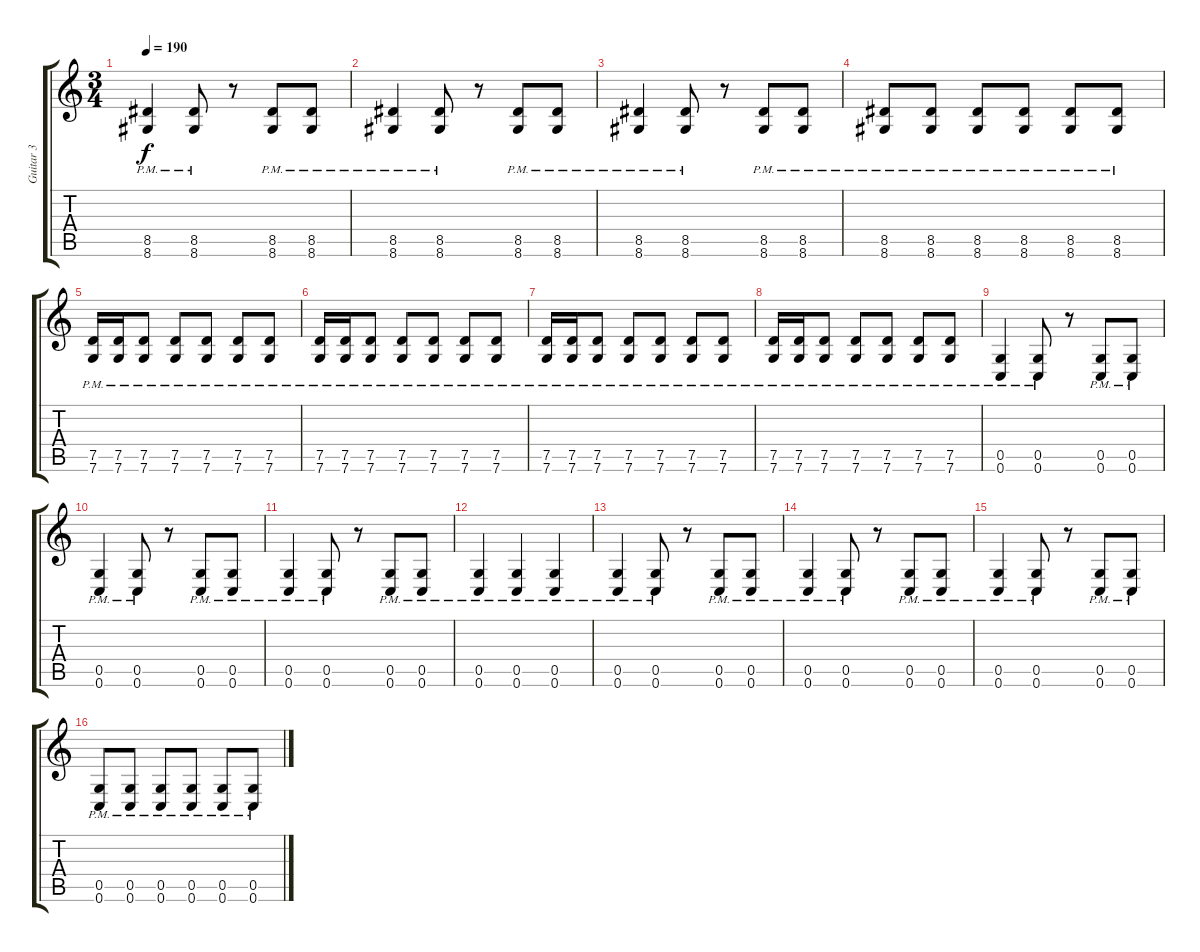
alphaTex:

\track ("Guitar 3" "Guitar 3") {instrument distortionguitar}
\staff {score tabs}
\tuning (D4 A3 F3 C3 G2 C2) {hide}
\ts (3 4)
\tempo 190
\clef g2
\ks c
(8.5{pm} 8.6{pm}).4{dy f} (8.5{pm} 8.6{pm}).8 r.8 (8.5{pm} 8.6{pm}).8 (8.5{pm} 8.6{pm}).8 |
(8.5{pm} 8.6{pm}).4 (8.5{pm} 8.6{pm}).8 r.8 (8.5{pm} 8.6{pm}).8 (8.5{pm} 8.6{pm}).8 |
(8.5{pm} 8.6{pm}).4 (8.5{pm} 8.6{pm}).8 r.8 (8.5{pm} 8.6{pm}).8 (8.5{pm} 8.6{pm}).8 |
(8.5{pm} 8.6{pm}).8 (8.5{pm} 8.6{pm}).8 (8.5{pm} 8.6{pm}).8 (8.5{pm} 8.6{pm}).8 (8.5{pm} 8.6{pm}).8 (8.5{pm} 8.6{pm}).8 |
(7.5{pm} 7.6{pm}).16 (7.5{pm} 7.6{pm}).16 (7.5{pm} 7.6{pm}).8 (7.5{pm} 7.6{pm}).8 (7.5{pm} 7.6{pm}).8 (7.5{pm} 7.6{pm}).8 (7.5{pm} 7.6{pm}).8 |
(7.5{pm} 7.6{pm}).16 (7.5{pm} 7.6{pm}).16 (7.5{pm} 7.6{pm}).8 (7.5{pm} 7.6{pm}).8 (7.5{pm} 7.6{pm}).8 (7.5{pm} 7.6{pm}).8 (7.5{pm} 7.6{pm}).8 |
(7.5{pm} 7.6{pm}).16 (7.5{pm} 7.6{pm}).16 (7.5{pm} 7.6{pm}).8 (7.5{pm} 7.6{pm}).8 (7.5{pm} 7.6{pm}).8 (7.5{pm} 7.6{pm}).8 (7.5{pm} 7.6{pm}).8 |
(7.5{pm} 7.6{pm}).16 (7.5{pm} 7.6{pm}).16 (7.5{pm} 7.6{pm}).8 (7.5{pm} 7.6{pm}).8 (7.5{pm} 7.6{pm}).8 (7.5{pm} 7.6{pm}).8 (7.5{pm} 7.6{pm}).8 |
(0.5{pm} 0.6{pm}).4 (0.5{pm} 0.6{pm}).8 r.8 (0.5{pm} 0.6{pm}).8 (0.5{pm} 0.6{pm}).8 |
(0.5{pm} 0.6{pm}).4 (0.5{pm} 0.6{pm}).8 r.8 (0.5{pm} 0.6{pm}).8 (0.5{pm} 0.6{pm}).8 |
(0.5{pm} 0.6{pm}).4 (0.5{pm} 0.6{pm}).8 r.8 (0.5{pm} 0.6{pm}).8 (0.5{pm} 0.6{pm}).8 |
(0.5{pm} 0.6{pm}).4 (0.5{pm} 0.6{pm}).4 (0.5{pm} 0.6{pm}).4 |
(0.5{pm} 0.6{pm}).4 (0.5{pm} 0.6{pm}).8 r.8 (0.5{pm} 0.6{pm}).8 (0.5{pm} 0.6{pm}).8 |
(0.5{pm} 0.6{pm}).4 (0.5{pm} 0.6{pm}).8 r.8 (0.5{pm} 0.6{pm}).8 (0.5{pm} 0.6{pm}).8 |
(0.5{pm} 0.6{pm}).4 (0.5{pm} 0.6{pm}).8 r.8 (0.5{pm} 0.6{pm}).8 (0.5{pm} 0.6{pm}).8 |
(0.5{pm} 0.6{pm}).8 (0.5{pm} 0.6{pm}).8 (0.5{pm} 0.6{pm}).8 (0.5{pm} 0.6{pm}).8 (0.5{pm} 0.6{pm}).8 (0.5{pm} 0.6{pm}).8
